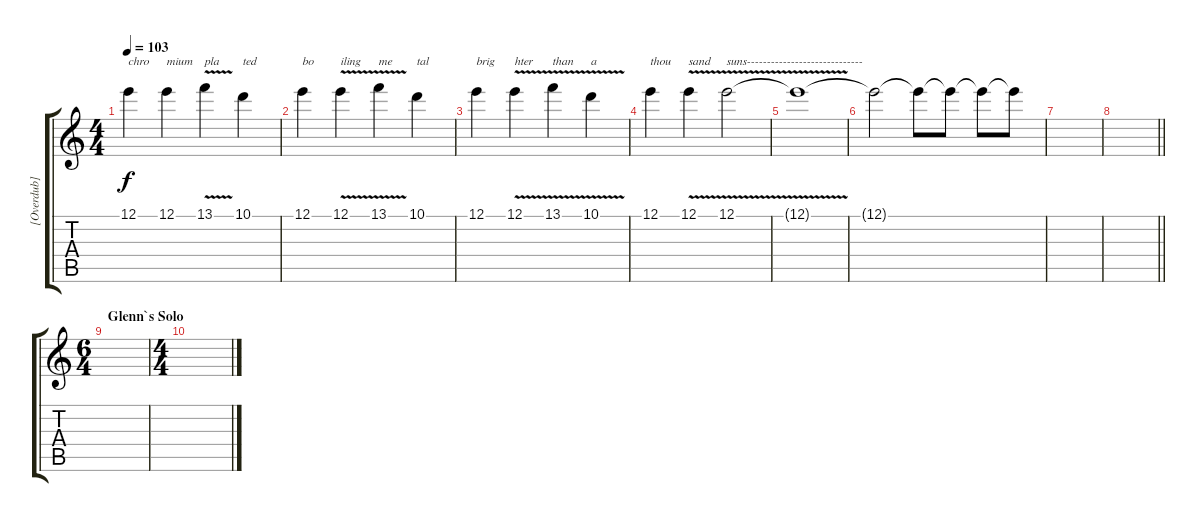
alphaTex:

\track ("[Overdub]" "[Overdub]") {instrument distortionguitar}
\staff {score tabs}
\tuning (E4 B3 G3 D3 A2 E2) {hide}
\ts (4 4)
\tempo 103
\clef g2
\ks c
12.1.4{txt "chro" dy f} 12.1.4{txt "mium"} 13.1{v}.4{txt "pla"} 10.1.4{txt "ted"} |
12.1.4{txt "bo"} 12.1{v}.4{txt "iling"} 13.1{v}.4{txt "me"} 10.1.4{txt "tal"} |
12.1.4{txt "brig"} 12.1{v}.4{txt "hter"} 13.1{v}.4{txt "than"} 10.1{v}.4{txt "a"} |
12.1.4{txt "thou"} 12.1{v}.4{txt "sand"} 12.1{v}.2{txt "suns-----------------------------"} |
12.1{t}.1 |
12.1{t}.2 12.1{t}.8{volume 14} 12.1{t}.8{volume 12} 12.1{t}.8{volume 10} 12.1{t}.8{volume 8} |
|
\barLineRight lightlight
|
\ts (6 4)
\section ("" "Glenn`s Solo")
|
\ts (4 4)
